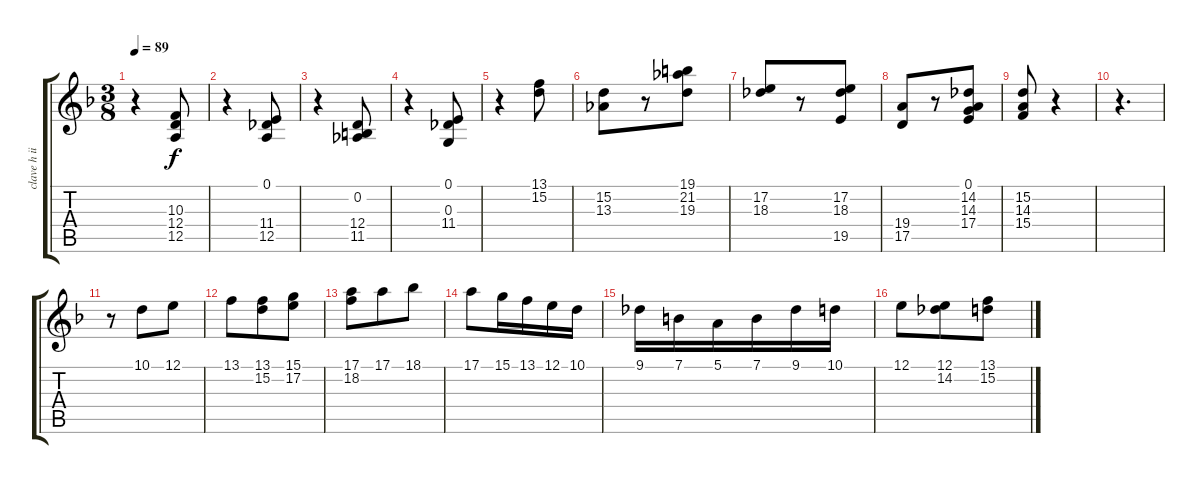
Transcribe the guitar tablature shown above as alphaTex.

\track ("clave h iii" "clave h ii") {instrument harpsichord}
\staff {score tabs}
\tuning (E4 B3 G3 D3 A2 E2) {hide}
\ts (3 8)
\tempo 89
\clef g2
\ks dminor
r.4{dy f} (10.3 12.4 12.5).8 |
r.4 (0.1 11.4 12.5).8 |
r.4 (0.2 12.4 11.5).8 |
r.4 (0.1 0.3 11.4).8 |
r.4 (13.1 15.2).8 |
(15.2 13.3).8 r.8 (19.1 21.2 19.3).8 |
(17.2 18.3).8 r.8 (17.2 18.3 19.5).8 |
(19.4 17.5).8 r.8 (0.1 14.2 14.3 17.4).8 |
(15.2 14.3 15.4).8 r.4 |
r.4{d} |
r.8 10.1.8 12.1.8 |
13.1.8 (13.1 15.2).8 (15.1 17.2).8 |
(17.1 18.2).8 17.1.8 18.1.8 |
17.1.8 15.1.16 13.1.16 12.1.16 10.1.16 |
9.1.16 7.1.16 5.1.16 7.1.16 9.1.16 10.1.16 |
12.1.8 (12.1 14.2).8 (13.1 15.2).8
